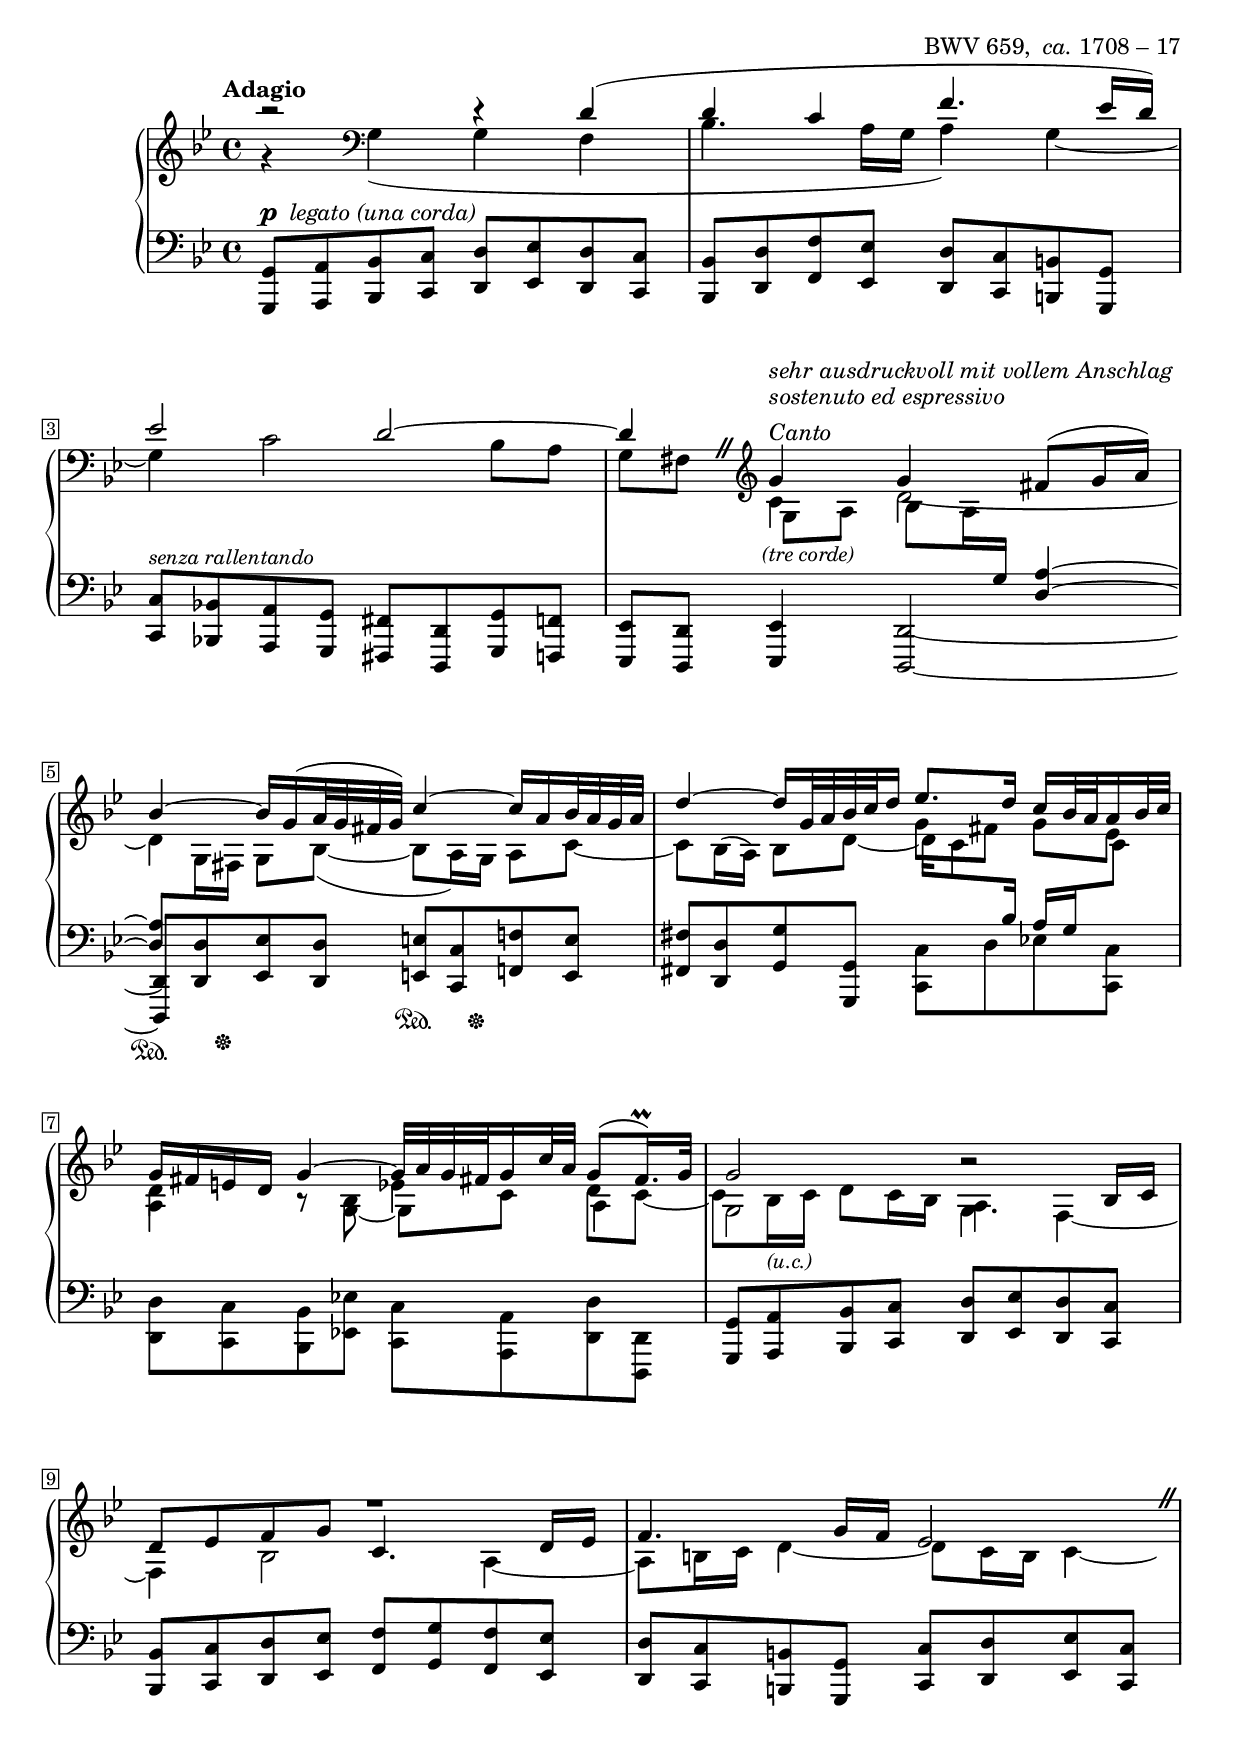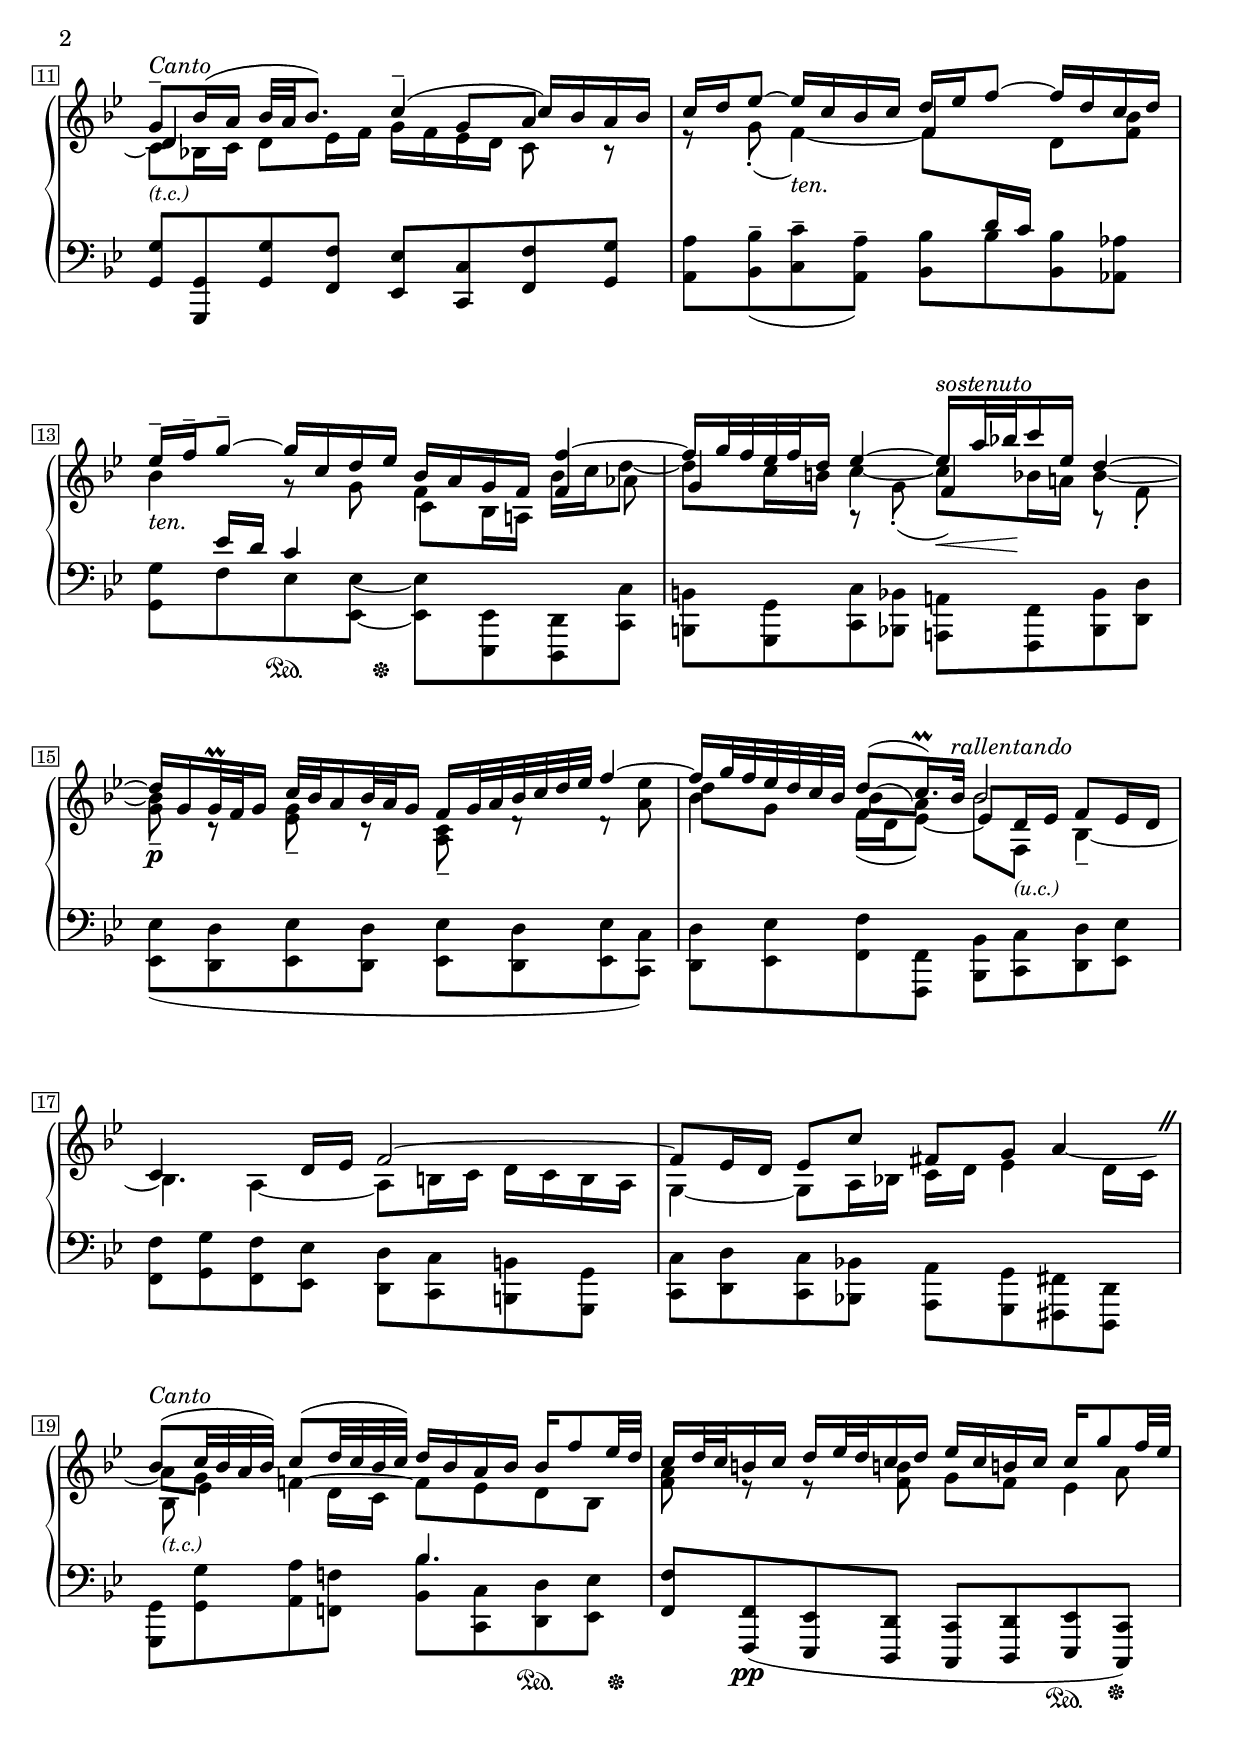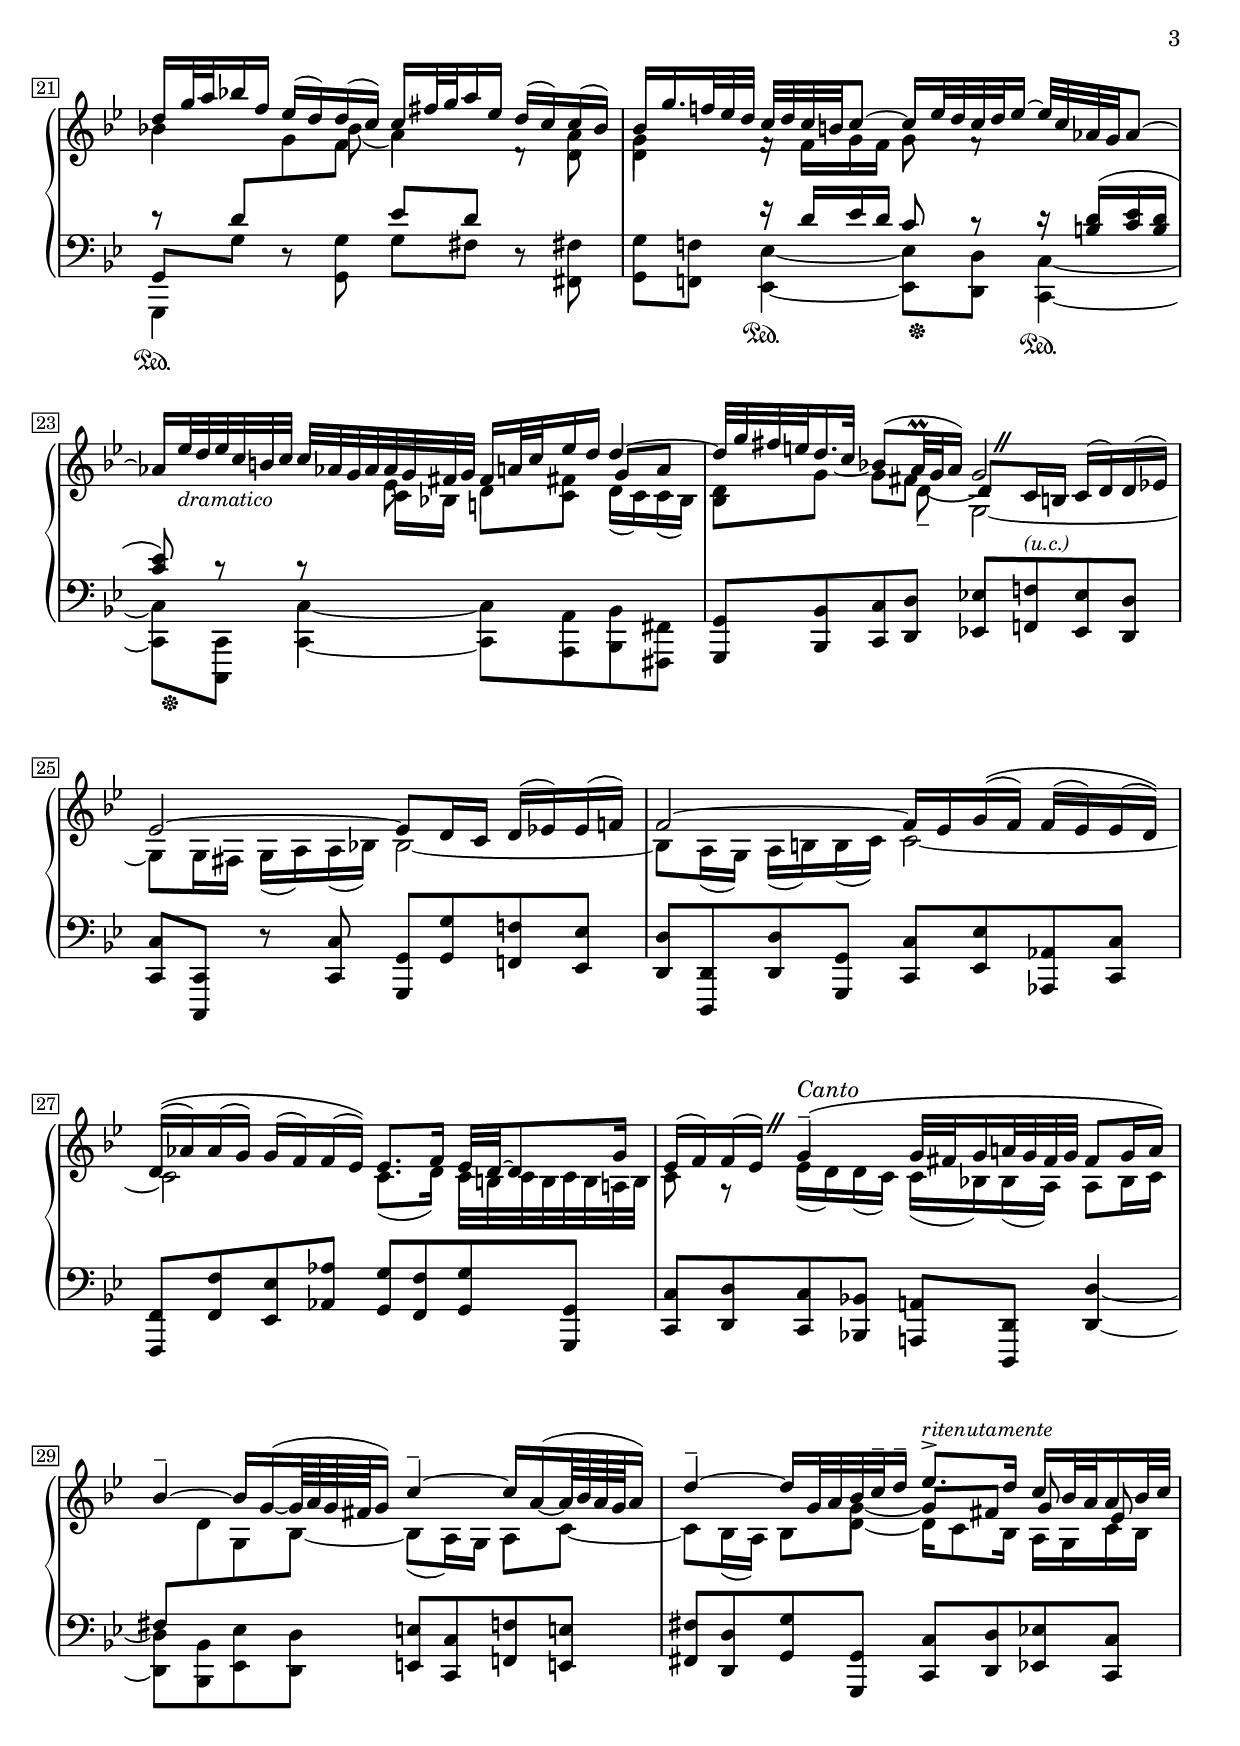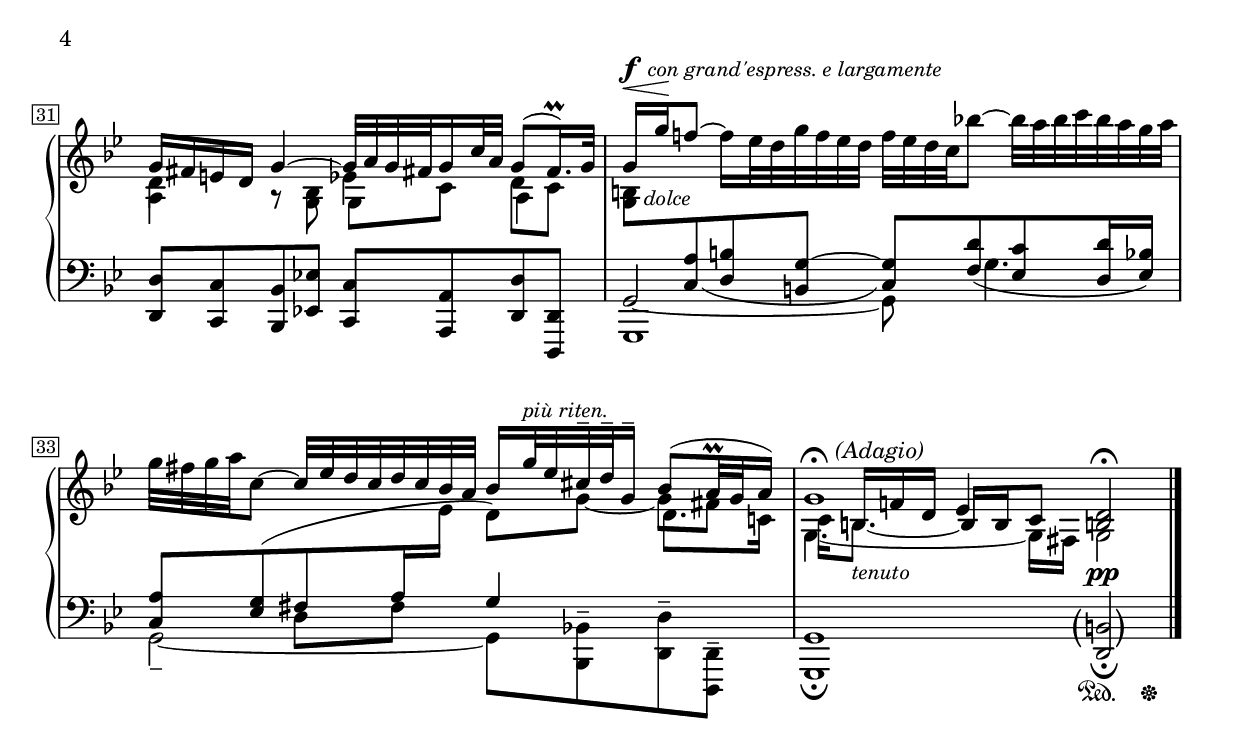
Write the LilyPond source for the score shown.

Global = {
  \key g \minor
  \time 4/4
  \include "../global.ly"
}

bottom = \change Staff = "lower"
top = \change Staff = "upper"

canto = \markup { "Canto" }
tc = \markup { \small "(t.c.)" }
uc = \markup { \small "(u.c.)" }

Sopran = \context Voice = "one" \relative c'' {
  \voiceOne
  \override MultiMeasureRest.staff-position = #2
  \override Rest.staff-position = #0
  \tempo \markup { \bold "Adagio" }
  %1
  | s1
  | s1
  | s1
  | s4 g^\markup {
      \column {
        "sehr ausdruckvoll mit vollem Anschlag"
        \general-align #Y #-1
        "sostenuto ed espressivo"
        "Canto"
      }
    }
    g fis8[( g16 a])
  %5
  | bes4~ bes16[ g( a32 g fis g])
    c4~ c16[ a bes32 a g a]
  | d4~ d16[ g,32 a bes c d16] ees8. d16 c16[ bes32 a a16 bes32 c]
  | g16[ fis e! d] g4~ g32[ a g fis! g16 c32 a] g8[( fis16.)\prall g32]
  | \once\override NoteColumn.force-hshift = #-1 g2 r
  | R1
  %10
  | \override MultiMeasureRest.staff-position = #5
    s1
  | g8^-[^\canto
    bes16( a] bes32[ a bes8.])
    \once\shape #'((0 . 0) (0 . 0.8) (0 . 1.2) (0 . 0.5)) Tie
    c4~^-
    \once\override NoteColumn.force-hshift = #1.2 c16[
    bes a bes]
  | c16[ d ees8~] ees16[ c bes c] d[ ees f8~] f16[ d c d]
  | ees16[^- f^- g8~^-] g16[ c, d ees] bes16[ a g f] <f f'~>4
  | f'16[ g32 f ees f d16] ees4~ ees16[\<^\markup { "sostenuto" } a32 bes\! c16 ees,] d4~
  %15
  | d16[ g, g32\prall f g16] c32[ bes a16 bes32 a g16]
    f[ g32 a bes c d ees] f4~
  | f16[ g32 f ees d c bes] d8[( c16.\prall) bes32^\markup { "rallentando" }] bes2
  | \override MultiMeasureRest.staff-position = #0
    s1
  | s1
  | bes8[^\canto( c32 bes a bes]) c8[( d32 c bes c])
    d16[ bes a bes] bes16[ f'8 ees32 d]
  %20
  | c16[ d32 c b!16 c] d16[ ees32 d c16 d] ees16[ c b! c] c16[ g'8 f32 ees]
  \pageBreak
  | d16[ g32 a bes!16 f] ees16[( d) d( c)]
    c16[ fis32 g a16 ees] d16[( c) c( bes)]
  | bes[ g'16. f!32 ees d] c[ d c b! c8~] c16[ ees32 d c d ees16~] ees32[ c aes g aes8~]
  | aes16[ ees'32_\markup { \small "dramatico" } d ees c b! c] c[ aes g aes aes g fis g]
    fis16[ a!32 c ees16 d] d4~
  | d32[ g fis e! d16. c32] bes8[( a32\prall g a16]) g2
  %25
  | \override MultiMeasureRest.staff-position = #4
    s1
  | s1
  | \override MultiMeasureRest.staff-position = #6
    s1
  | s4 g^-^\canto\( g32[ fis g16 a32 g fis g] fis8[ g16 a]\)
  | bes4~^- bes16[ g_~( g64 a g fis g16])
    c4~^- c16[ a_~( a64 bes a g a16])
  %30
  | d4~^- d16[ g,32 a bes c^- d16^-] ees8.^>^\markup { \small "ritenutamente" } d16
    c16[ bes32 a a16 bes32 c]
  | g16 fis e! d] g4~
    g32[ a g fis! g16 c32 a] g8[( fis16.\prall) g32]
  | g16[^\<^\markup { \dynamic f \small " con grand'espress. e largamente" }
    g'\! f!8]~ \stemDown f16[ ees32 d g f ees d]
    f[ ees d c bes'8~] bes32[ a bes c bes a g a]
  | g[ fis g a c,8~] \stemUp c32[ ees d c d c bes a]
    bes16[ g'32^\markup { \small "più riten." } ees cis^- d^- g,16^-] bes8[( a32\prall g a16])
  | g1^\markup { \hspace #3 "(Adagio)" } \fermata

  \fine
}

Alto = \context Voice = "two" \relative c'' {
  \voiceTwo
  \override MultiMeasureRest.staff-position = #0
  \override Rest.staff-position = #0
  \set breathMarkType = #'caesura
  \mergeDifferentlyDottedOn
  \mergeDifferentlyHeadedOn
  \slurUp\tieUp
  %1
  | \stemUp b'2\rest d,,4\rest d(
  | d c f4. ees16[ d])
  | ees2 d~
  | d4 \breathe \stemDown\tieDown c d2~
  %5
  | d4 s2.
    \bottom\stemUp\tieUp
  | \top\stemDown\tieDown
    s2 g8[ fis] g[ ees]
  | d4 b8\rest
    \once\override NoteColumn.force-hshift = #-1
    \once\omit Flag bes
    ees4 d8[ c~]
  | \once\override NoteColumn.force-hshift = #-2 c[
    bes16-\uc c] d8[ c16 bes] a4. \stemUp bes16[ c]
  | d8[ ees f g] c,4. d16[ ees]
  %10
  | f4. g16 f ees2
  | \once\override NoteColumn.force-hshift = #1 d4
    \stemDown
    d8[ ees16 f] g[ f ees d] c8 b\rest
  | e8\rest g_._( f4~_\markup { "ten." })
    \stemUp \once\override NoteColumn.force-hshift = #0.2 f4
    s8 \stemDown\once\omit Flag bes
  | bes4_\markup { "ten." } g8\rest g f4 s8 \once\override NoteColumn.force-hshift = #0.4 aes
  | \once\override NoteColumn.force-hshift = #0.4 \stemUp g4
    \top\stemDown
    a,8\rest \stemDown g'_(_.
    \stemUp \once\override NoteColumn.force-hshift = #0.4
    f4)
    a,8\rest \stemDown f'_.
  %15
  | g8_-\p c,\rest \once\omit Flag g' c,\rest \once\omit Flag c d\rest d\rest \once\omit Flag ees'
  | \once\override NoteColumn.force-hshift = #0.9 d[ g,]
    f16[_( d ees8~])
    \stemUp\tieUp \once\override NoteColumn.force-hshift = #0.4 ees[ d16 ees]
    f8[ ees16 d]
  | c4. d16 ees f2~
  | f8[ ees16 d] ees8[ c'] fis,[ g]
    \once\shape #'((0.5 . 0.8) (0 . 0.8) (0 . 1) (0 . 0.5)) Tie
    a4_~
  | \stemDown \once\override NoteColumn.force-hshift = #0.4
    \once\override Beam.positions = #'(-2 . -2.5)
    a8 g
    \once\shape #'((0.8 . -0.8) (0 . -0.8) (0 . -1.2) (-0.8 . -0.8)) Tie
    f!4~
    f8[ ees d bes]
  %20
  | \once\omit Flag a' s s \once\omit Flag b! s s s a
  | bes4 s8 \once\override NoteColumn.force-hshift = #1 bes_( a4) s8 \once\omit Flag a
  | g4 f16\rest f[ g f] g8 f\rest s4
  | \top\stemDown s4. ees8 \once\omit Beam d[ fis!]
    \stemUp
    \once\override NoteColumn.force-hshift = #0.4
    \once\override Beam.positions = #'(1.3 . 1.8)
    g[ a]
  | << {
      s4.
      \once\hideNotes
      \once\override NoteColumn.force-hshift = #0
      \once\omit Flag \once\omit Stem
      d,8_~
    } \\ {
      \stemDown
      \once\override Beam.positions = #'(-6 . -5)
      d8[
      \once\shape #'((0.5 . 0.5) (0 . 0.7) (0 . 0.7) (0 . 0.5)) Tie
      g_~] g[ fis]
    } >>
    \stemUp\tieUp\slurUp
    \once\override NoteColumn.force-hshift = #0.4
    << {
      \set breathMarkType = #'caesura
      \once\override NoteColumn.force-hshift = #0.4 d8[ \breathe c16 b!]
    } \\ {} >>
    c16[( d) d( ees)]
  %25
  | ees2~ ees8[ d16 c] d16[( ees!) ees( f!)]
  | f2~ f16[ ees g(^\( f)] f[( ees) ees( d)]\)
  | d[(^\( aes') aes( g)] g[( f) f( ees)]\)
    ees8. f16 ees32[ d~ d8 g16]
  | ees16[( f) f( ees)] \breathe
    \stemDown\tieDown\slurDown
    ees[( d) d( c)] c[( bes) bes( a)]
    a8[ bes16 c]
  | \bottom\stemUp fis,8[ \top\stemDown d' g, bes~]  bes8[( a16) g] a4
  %30
  | \top\stemDown\tieDown
    s4. \once\omit Flag g'8~
    \stemUp
    \once\override Beam.positions = #'(0.8 . 1)
    g[ fis]
    \autoBeamOff
    \once\override NoteColumn.force-hshift = #0.4 g
    \once\override NoteColumn.force-hshift = #0.4 ees
    \autoBeamOn
  | \stemDown d4 s8 \once\omit Flag bes ees4 d8 c
  | \once\override Beam.positions = #'(-6.5 . -5.5)
    <g b!>8[-\markup { \hspace #2 \small "dolce" }
    \bottom\stemUp
    \once\shape #'((0.5 . 0) (0 . 0) (0 . 0.1) (-1.2 . 0.8)) Slur
    <c,( a'> <d b'!> <b! g'^~>]
    <c g'>)[ <f d'>( <ees c'> <d d'>16 <ees bes'>]
  | s8) s8 \stemDown d[ fis]
    \stemUp g4
    << \\ {
      \top\stemDown \once\override NoteColumn.force-hshift = #0.4 d'8. c16^~
    } >>
  | << {
      s16 \top\stemUp b[ f' d] ees4 s2
    } \\ {
      \top\stemDown
      \once\override NoteColumn.force-hshift = #1 c16[ b!8.~_\markup { \small "tenuto" }]
      \stemUp
      \once\override NoteColumn.force-hshift = #0.4
      b16[ b c8]
      <b! d>2^\fermata
    } >>
}

Tenor = \context Voice = "three" \relative c' {
  \voiceThree
  \override MultiMeasureRest.staff-position = #0
  \override Rest.staff-position = #0
  \set breathMarkType = #'caesura
  \mergeDifferentlyDottedOn
  \mergeDifferentlyHeadedOn
  \slurDown
  %1
  | \top\stemDown\tieDown g'4\rest \clef bass g,( g4 f
  | bes4. a16[ g] a4) g~
  | g c2 bes8 a
  | g[ fis]
    \clef treble
    \tieUp
    \once\override NoteColumn.force-hshift = #1
    g[_\markup { \hspace #-2 \small "(tre corde)" } a]
    \once\override NoteColumn.force-hshift = #0.6
    bes[ a16 \bottom\stemUp g] <d a'>4~
  %5
  | <d a'>8[ \top\stemDown\tieDown g16 fis] g8 bes8~( bes a16) g a8 c~
  | c8[ bes16^( a]) bes8[ d~]
    \once\override NoteColumn.force-hshift = #0.5 d16
    c8 \bottom\stemUp bes16 a[ g \top\stemDown
    \once\override NoteColumn.force-hshift = #0.5 c8]
  | \once\override NoteColumn.force-hshift = #0 a4
    s8 g~
    \once\override NoteColumn.force-hshift = #0.5 g
    \top\stemDown c
    \once\override NoteColumn.force-hshift = #0.5 a4
  | g2 g4 f~
  | f \top\stemDown\tieDown bes2 a4~
  %10
  | a8 b!16 c d4~ d8 c16 b c4~ \breathe
  | c8[_\tc bes16 c] s4 s8 \stemUp g'[ \shiftOff a] s
  | s2 \stemDown \once\override NoteColumn.force-hshift = #0.2 f8[
    \bottom\stemUp d16 c] \top\stemDown d8[ f]
  | \bottom\stemUp s8 [ees16 d]
    c4 \top\stemDown \once\override NoteColumn.force-hshift = #0.4 c8[ bes16 a]
    \top\stemDown
    bes'16[ c d8~]
  | d8[ c16 b!]
    \once\shape #'((0.5 . 0.5) (0 . 0.5) (0 . 0.5) (0 . 0.5)) Tie
    c4_~ \shiftOff
    \once\override Beam.positions = #'(-3.5 . -4.5)
    c8[ bes16 a!]
    \once\shape #'((0 . 0) (0 . 0) (0 . 0.5) (0 . 0)) Tie
    bes4~
  %15
  | \once\omit Flag bes8
    s ees,_- s a,_- s s a'
  | bes4
    \once\override Beam.positions = #'(-1.2 . -1.5)
    \once\override NoteColumn.force-hshift = #1
    \once\shape #'((0 . -0.2) (0 . 0) (0 . -0.6) (-1 . -0.8)) Slur
    bes8[^( a])
    bes8 f,_\uc bes4~_-
  | bes a~ a8[ b!16 c] d[ c b a]
  | g4~ g8[ a16 bes!] c[ d] ees4 d16[ c] \breathe
  | bes8_\tc \once\override NoteColumn.force-hshift = #0.3 ees4 d16[ c]
    \bottom\stemUp bes4. s8
  %20
  | \top\stemDown f'8 e\rest e\rest f g[ f] ees4
  | \bottom\stemUp d8\rest d[
    \top\stemDown g f]
    \bottom\stemUp ees[ d]
    \top\stemDown d\rest d
  | d4
    \bottom\stemUp f16\rest d[ ees d] c8 c\rest d16\rest <b! d>^( [ <c ees> <b d>]
  | <c ees>8) c\rest c\rest
    \top\stemDown \once\override NoteColumn.force-hshift = #0.8 c16[ bes]
    \once\omit  a!8[ c]
    d16[( c) c( bes)]
  | \once\omit Flag \once\omit Stem bes8 s4
     \once\override NoteColumn.force-hshift = #0.4
    d8_- g,2~
  %25
  | g8[ g16 fis] g[( a) a( bes)] bes2~
  | \top\stemDown\slurDown\tieDown
    bes8[ a16( g)] a[( b!) b( c)] c2~
  | c2 c8.[( d16]) c32[ b! c b c b a! b]
  | c8 g\rest \bottom\stemUp\tieUp s2.
  | s8 s s4 s4 \top\stemDown\tieDown a8[ c]~
  %30
  | c8[ bes16( a)] bes8[ d~] d16[ c8 bes16] a[ g c bes]
  | a4 a8\rest g \once\override NoteColumn.force-hshift = #0.4 g[ c]
    \once\override NoteColumn.force-hshift = #0.4 a4
  | \bottom\stemUp g,2~ \stemDown g8 g'4.
  | \stemUp <c, a'>8[
    \once\shape #'((0 . 0) (0 . 0) (0 . -0.5) (0 . -0.5)) Slur
    <ees g>^( fis a16 \top\stemDown ees'] d8)[ g~] g8[ fis!]
  | g,4._~ g16 fis g2\pp
}

Bass = \context Voice = "four" \relative c, {
  \voiceFour
  \override MultiMeasureRest.staff-position = #0
  \override Rest.staff-position = #0
  \override Staff.SustainPedalLineSpanner.outside-staff-priority = #1000
  \override Staff.SustainPedalLineSpanner.staff-padding = #8
  %1
  | \stemUp
    <g g'>8[^\markup { \dynamic p " legato (una corda)" } <a a'> <bes bes'> <c c'>]
    <d d'>[ <ees ees'> <d d'> <c c'>]
  | <bes bes'>[ <d d'> <f f'> <ees ees'>] <d d'>[ <c c'> <b! b'!> <g g'>]
  | <c c'>[^\markup { \small "senza rallentando" } <bes bes'> <a a'> <g g'>]
    <fis fis'>[ <d d'> <g g'> <f f'>]
  | <ees ees'>[ <d d'>] <ees ees'>4 <d d'>2~
  %5
  | \once\override NoteColumn.force-hshift = #0.3
    \once\override Beam.positions = #'(2.8 . 2.8)
    <d d'>8[\sustainOn <d' d'> <ees ees'>\tweak X-offset -4\sustainOff <d d'>]
    \override Staff.SustainPedalLineSpanner.staff-padding = #6
    <e! e'!>[\sustainOn <c c'> <f! f'!>\tweak X-offset -4\sustainOff <e e'>]
  | <fis fis'>[ <d d'> <g g'> <g, g'>] \stemDown <c c'>[ d' ees <c, c'>]
  | <d d'>[ <c c'> <bes bes'> <ees ees'>] <c c'>[ <a a'> <d d'> <d, d'>]
  | \stemUp
    <g g'>[ <a a'> <bes bes'> <c c'>] <d d'>[ <ees ees'> <d d'> <c c'>]
  | <bes bes'> [ <c c'> <d d'> <ees ees'>] <f f'>[ <g g'> <f f'> <ees ees'>]
  %10
  | <d d'>[ <c c'> <b! b'!> <g g'>] <c c'>[ <d d'> <ees ees'> <c c'>]
  | <g' g'>[ <g, g'> <g' g'> <f f'>] <ees ees'>[ <c c'> <f f'> <g g'>]
  | \stemDown\slurDown
    <a a'>[ <bes bes'>^-( <c c'>^- <a a'>^-]) <bes bes'>[ bes' <bes, bes'> <aes aes'>]
  | <g g'>[ f'
    \override Staff.SustainPedalLineSpanner.staff-padding = #7
    ees\sustainOn
    <ees, ees'>~] <ees ees'>[\tweak X-offset -4\sustainOff <ees, ees'> <d d'> <c' c'>]
  | % in the original score:
    % b![ g c bes] a![ f bes d]
    <b! b'!>[ <g g'> <c c'> <bes bes'>] <a! a'!> [ <f f'> <bes bes'> <d d'>]
  %15
  | <ees ees'>[( <d d'> <ees ees'> <d d'>] <ees ees'>[ <d d'> <ees ees'> <c c'>])
  | <d d'>[ <ees ees'> <f f'> <f, f'>] <bes bes'>[ <c c'> <d d'> <ees ees'>]
  | <f f'>[ <g g'> <f f'> <ees ees'>] <d d'>[ <c c'> <b! b'!> <g g'>]
  | <c c'>[ <d d'> <c c'> <bes bes'>] <a a'>[ <g g'> <fis fis'> <d d'>]
  | <g g'>[ <g' g'> <a a'> <f! f'!>]
    \override Staff.SustainPedalLineSpanner.staff-padding = #8
    <bes bes'>[ <c, c'> <d d'>\sustainOn <ees ees'>]\tweak X-offset 2\sustainOff
  %20
  | \stemUp <f f'>[ <f, f'>\pp( <ees ees'> <d d'>] <c c'>[ <d d'>
    \override Staff.SustainPedalLineSpanner.staff-padding = #9
    <ees ees'>\sustainOn <c c'>])\sustainOff
  | << {
      \stemDown g'4
    } \\ {
      \once\override Beam.positions = #'(0.5 . -0.5)
      \stemUp g'8[\sustainOn \stemDown g'] \omit\sustainOff
    } >>
    r \stemDown <g, g'> g'[ fis] r <fis,! fis'!>
  | <g g'>8 <f! f'!>
    \override Staff.SustainPedalLineSpanner.staff-padding = #6
    <ees ees'>4~\sustainOn <ees ees'>8 <d d'>\tweak X-offset -6\sustainOff
    <c c'>4~\sustainOn
  | <c c'>8\tweak X-offset 1\sustainOff <c, c'> <c' c'>4~ <c c'>8[ <a a'> <bes bes'> <fis fis'>]
  | \stemUp <g g'> [ <bes bes'> <c c'> <d d'>] <ees ees'> [ <f! f'!>^\uc <ees ees'> <d d'>]
  %25
  | <c c'> <c, c'> d''\rest <c, c'> <g g'>[ <g' g'> <f! f'!> <ees ees'>]
  | <d d'>[ <d, d'> <d' d'> <g, g'>] <c c'>[ <ees ees'> <aes, aes'> <c c'>]
  | <f, f'>[ <f' f'> <ees ees'> <aes aes'>] <g g'>[ <f f'> <g g'> <g, g'>]
  | <c c'>[ <d d'> <c c'> <bes! bes'!>] <a! a'!>[ <d, d'>] <d' d'>4~
  | \stemDown <d d'>8[ <bes bes'> <ees ees'> <d d'>]
    \stemUp <e! e'!>[ <c c'> <f! f'!> <e! e'!>]
  %30
  | <fis fis'>[ <d d'> <g g'> <g, g'>] <c c'>[ <d d'> <ees ees'> <c c'>]
  | <d d'>[ <c c'> <bes bes'> <ees ees'>] <c c'>[ <a a'> <d d'> <d, d'>]
  | g1
  | \stemDown g'2~_- g8[ <bes, bes'>^- <d d'>^- <d, d'>^-]
  | <g g'>1*2/4\fermata
    \stemUp
    \override Parentheses.font-size = #5
    <d' \parenthesize b'!>2*2/4\fermata\sustainOn s4\sustainOff
  \fine
}

Choral = \relative {
  \autoBeamOff
  \time 10/2
  \key f \major
  \override Score.BarNumber.break-visibility = ##(#f #f #f)
  \override Staff.NoteHead.style = #'baroque
  \once\override Staff.TimeSignature.stencil = ##f
  g'1 g2 f bes2 a4( g) a1  g1 \bar "'"
  \time 8/2
  \once\override Staff.TimeSignature.stencil = ##f
    g2 bes c bes c d bes1 \bar "'"
  \break
  bes2 c d bes c4( bes) a2 g1 \bar "'"
  \time 12/2
  \once\override Staff.TimeSignature.stencil = ##f
  g1 g2 f bes a4( g) a1 g\breve
  \fine
}

\score {
  \new PianoStaff
  <<
    \accidentalStyle Score.piano
    \context Staff = "upper" <<
      \set Staff.midiInstrument = #"acoustic grand"
      \Global
      \clef treble
      \Sopran
      \Alto
    >>
    \context Staff = "lower" <<
      \set Staff.midiInstrument = #"acoustic grand"
      \Global
      \clef bass
      \Tenor
      \Bass
    >>
  >>
  \header {
    composer = "Johann Sebastian Bach"
    opus = \markup { "BWV 659, " { \italic "ca." } "1708 – 17" }
    title = \markup { "Nun komm’ der Heiden Heiland" }
    subtitle = \markup {
      \column {
        \line { "[" { \italic "Now comes the gentiles' Saviour" } "]" }
        % workaround to insert some vertical space after the subtitle
        \line { " " }
      }
    }
    %subsubtitle = \markup { "BWV 659, " { \italic "ca." } "1708 – 17" }
  }
  \layout {
    \context {
      \PianoStaff
      \override TextScript.font-shape = #'italic
    }
  }
  \midi {
    \tempo 4 = 35
  }
}
